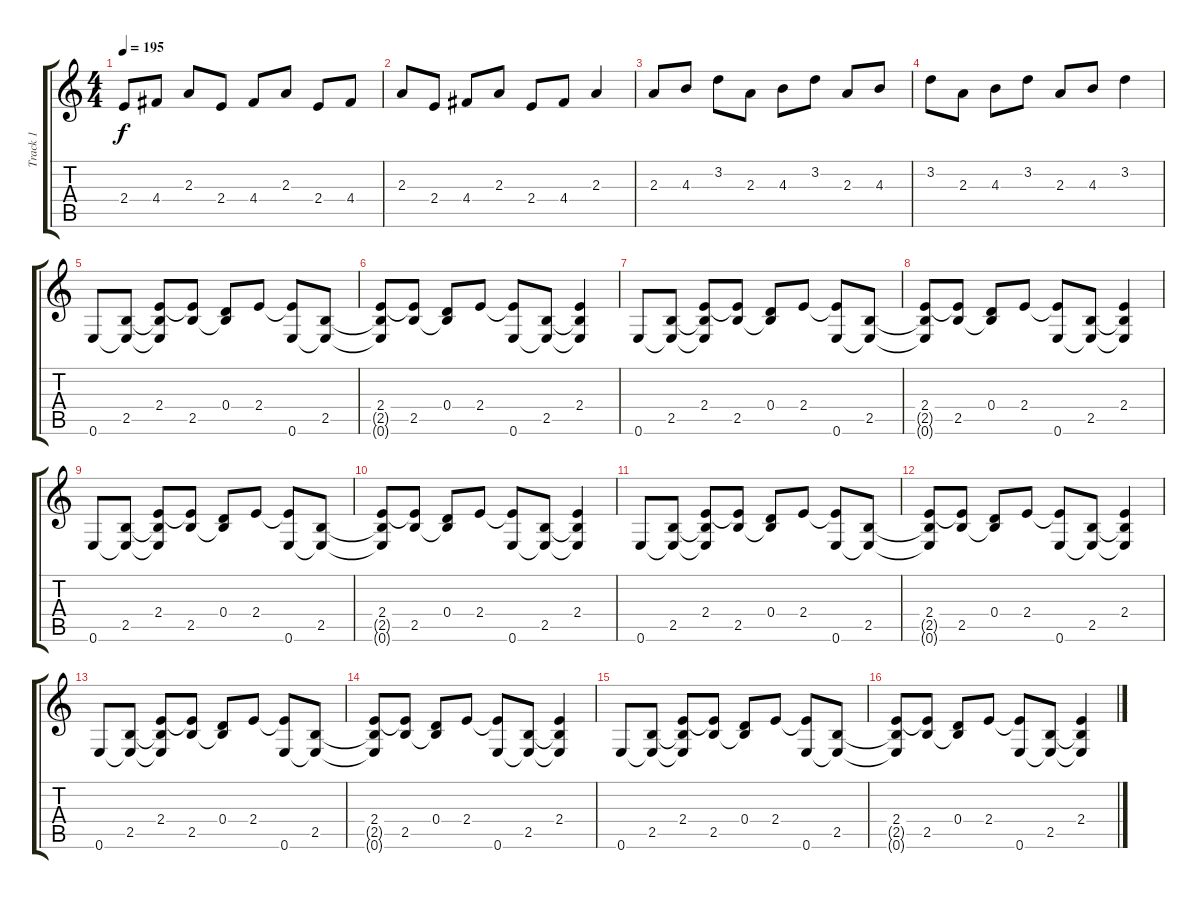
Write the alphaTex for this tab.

\track ("Track 1" "Track 1") {instrument distortionguitar}
\staff {score tabs}
\tuning (E4 B3 G3 D3 A2 E2) {hide}
\ts (4 4)
\tempo 195
\clef g2
\ks c
2.4.8{dy f} 4.4.8 2.3.8 2.4.8 4.4.8 2.3.8 2.4.8 4.4.8 |
2.3.8 2.4.8 4.4.8 2.3.8 2.4.8 4.4.8 2.3.4 |
2.3.8 4.3.8 3.2.8 2.3.8 4.3.8 3.2.8 2.3.8 4.3.8 |
3.2.8 2.3.8 4.3.8 3.2.8 2.3.8 4.3.8 3.2.4 |
0.6.8 (2.5 0.6{t}).8 (2.4 2.5{t} 0.6{t}).8 (2.4{t} 2.5).8 (0.4 2.5{t}).8 2.4.8 (2.4{t} 0.6).8 (2.5 0.6{t}).8 |
(2.4 2.5{t} 0.6{t}).8 (2.4{t} 2.5).8 (0.4 2.5{t}).8 2.4.8 (2.4{t} 0.6).8 (2.5 0.6{t}).8 (2.4 2.5{t} 0.6{t}).4 |
0.6.8 (2.5 0.6{t}).8 (2.4 2.5{t} 0.6{t}).8 (2.4{t} 2.5).8 (0.4 2.5{t}).8 2.4.8 (2.4{t} 0.6).8 (2.5 0.6{t}).8 |
(2.4 2.5{t} 0.6{t}).8 (2.4{t} 2.5).8 (0.4 2.5{t}).8 2.4.8 (2.4{t} 0.6).8 (2.5 0.6{t}).8 (2.4 2.5{t} 0.6{t}).4 |
0.6.8 (2.5 0.6{t}).8 (2.4 2.5{t} 0.6{t}).8 (2.4{t} 2.5).8 (0.4 2.5{t}).8 2.4.8 (2.4{t} 0.6).8 (2.5 0.6{t}).8 |
(2.4 2.5{t} 0.6{t}).8 (2.4{t} 2.5).8 (0.4 2.5{t}).8 2.4.8 (2.4{t} 0.6).8 (2.5 0.6{t}).8 (2.4 2.5{t} 0.6{t}).4 |
0.6.8 (2.5 0.6{t}).8 (2.4 2.5{t} 0.6{t}).8 (2.4{t} 2.5).8 (0.4 2.5{t}).8 2.4.8 (2.4{t} 0.6).8 (2.5 0.6{t}).8 |
(2.4 2.5{t} 0.6{t}).8 (2.4{t} 2.5).8 (0.4 2.5{t}).8 2.4.8 (2.4{t} 0.6).8 (2.5 0.6{t}).8 (2.4 2.5{t} 0.6{t}).4 |
0.6.8 (2.5 0.6{t}).8 (2.4 2.5{t} 0.6{t}).8 (2.4{t} 2.5).8 (0.4 2.5{t}).8 2.4.8 (2.4{t} 0.6).8 (2.5 0.6{t}).8 |
(2.4 2.5{t} 0.6{t}).8 (2.4{t} 2.5).8 (0.4 2.5{t}).8 2.4.8 (2.4{t} 0.6).8 (2.5 0.6{t}).8 (2.4 2.5{t} 0.6{t}).4 |
0.6.8 (2.5 0.6{t}).8 (2.4 2.5{t} 0.6{t}).8 (2.4{t} 2.5).8 (0.4 2.5{t}).8 2.4.8 (2.4{t} 0.6).8 (2.5 0.6{t}).8 |
(2.4 2.5{t} 0.6{t}).8 (2.4{t} 2.5).8 (0.4 2.5{t}).8 2.4.8 (2.4{t} 0.6).8 (2.5 0.6{t}).8 (2.4 2.5{t} 0.6{t}).4
